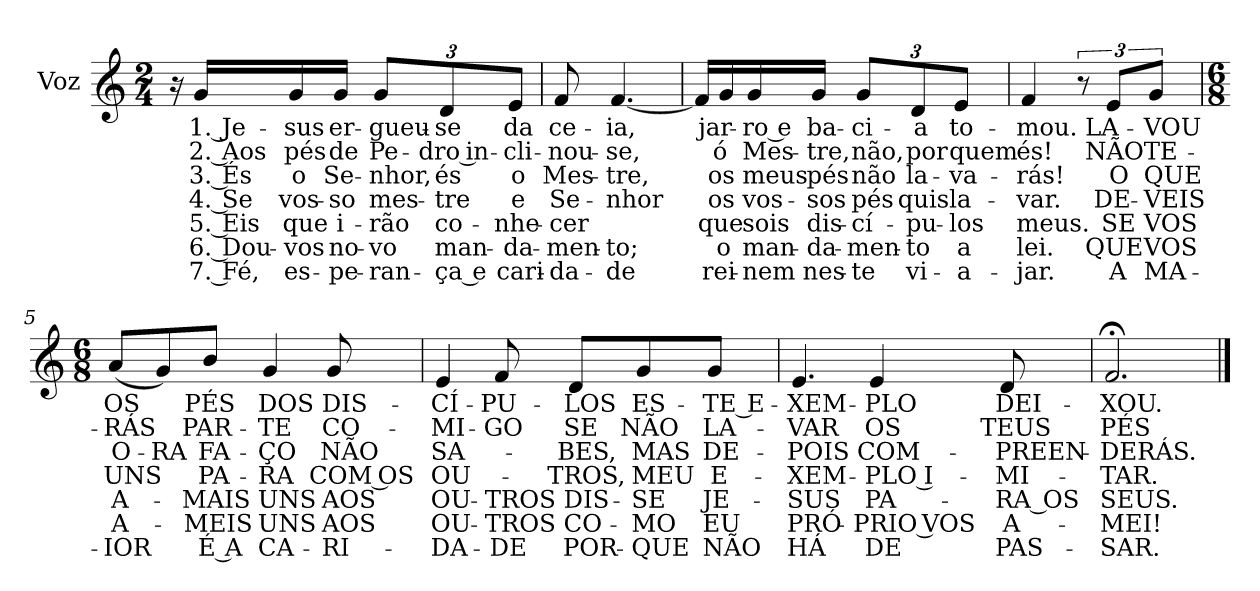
**kern	**text	**text	**text	**text	**text	**text	**text
*part1	*part1	*part1	*part1	*part1	*part1	*part1	*part1
*staff1	*staff1	*staff1	*staff1	*staff1	*staff1	*staff1	*staff1
*I"Voz	*	*	*	*	*	*	*
*I'Vo.	*	*	*	*	*	*	*
*clefG2	*	*	*	*	*	*	*
*k[]	*	*	*	*	*	*	*
*M2/4	*	*	*	*	*	*	*
*MM40	*	*	*	*	*	*	*
=1	=1	=1	=1	=1	=1	=1	=1
16r	.	.	.	.	.	.	.
!	!LO:LY:b	!LO:LY:b	!LO:LY:b	!LO:LY:b	!LO:LY:b	!LO:LY:b	!LO:LY:b
16g/LL	1. Je-	2. Aos	3. És	4. Se	5. Eis	6. Dou-	7. Fé,
!	!LO:LY:b	!LO:LY:b	!LO:LY:b	!LO:LY:b	!LO:LY:b	!LO:LY:b	!LO:LY:b
16g/	-sus	pés	o	vos-	que	-vos	es-
!	!LO:LY:b	!LO:LY:b	!LO:LY:b	!LO:LY:b	!LO:LY:b	!LO:LY:b	!LO:LY:b
16g/JJ	er-	de	Se-	-so	i-	no-	-pe-
*Xbrackettup	*	*	*	*	*	*	*
!	!LO:LY:b	!LO:LY:b	!LO:LY:b	!LO:LY:b	!LO:LY:b	!LO:LY:b	!LO:LY:b
12g/L	-gueu-	Pe-	-nhor,	mes-	-rão	-vo	-ran-
!	!LO:LY:b	!LO:LY:b	!LO:LY:b	!LO:LY:b	!LO:LY:b	!LO:LY:b	!LO:LY:b
12d/	-se	-dro in-	és	-tre	co-	man-	-ça e
!	!LO:LY:b	!LO:LY:b	!LO:LY:b	!LO:LY:b	!LO:LY:b	!LO:LY:b	!LO:LY:b
12e/J	da	-cli-	o	e	-nhe-	-da-	cari-
=2	=2	=2	=2	=2	=2	=2	=2
!	!LO:LY:b	!LO:LY:b	!LO:LY:b	!LO:LY:b	!LO:LY:b	!LO:LY:b	!LO:LY:b
8f/	ce-	-nou-	Mes-	Se-	-cer	-men-	-da-
!	!LO:LY:b	!LO:LY:b	!LO:LY:b	!LO:LY:b	!	!LO:LY:b	!LO:LY:b
[4.f/	-ia,	-se,	-tre,	-nhor	.	-to;	-de
=3	=3	=3	=3	=3	=3	=3	=3
16f/LL]	.	.	.	.	.	.	.
!	!LO:LY:b	!LO:LY:b	!LO:LY:b	!LO:LY:b	!LO:LY:b	!LO:LY:b	!LO:LY:b
16g/	jar-	ó	os	os	que	o	rei-
!	!LO:LY:b	!LO:LY:b	!LO:LY:b	!LO:LY:b	!LO:LY:b	!LO:LY:b	!LO:LY:b
16g/	-ro e	Mes-	meus	vos-	sois	man-	-nem
!	!LO:LY:b	!LO:LY:b	!LO:LY:b	!LO:LY:b	!LO:LY:b	!LO:LY:b	!LO:LY:b
16g/JJ	ba-	-tre,	pés	-sos	dis-	-da-	nes-
!	!LO:LY:b	!LO:LY:b	!LO:LY:b	!LO:LY:b	!LO:LY:b	!LO:LY:b	!LO:LY:b
12g/L	-ci-	não,	não	pés	-cí-	-men-	-te
!	!LO:LY:b	!LO:LY:b	!LO:LY:b	!LO:LY:b	!LO:LY:b	!LO:LY:b	!LO:LY:b
12d/	-a	por	la-	quis	-pu-	-to	vi-
!	!LO:LY:b	!LO:LY:b	!LO:LY:b	!LO:LY:b	!LO:LY:b	!LO:LY:b	!LO:LY:b
12e/J	to-	quem	-va-	la-	-los	a	-a-
!!LO:LB:g=z
=4	=4	=4	=4	=4	=4	=4	=4
!	!LO:LY:b	!LO:LY:b	!LO:LY:b	!LO:LY:b	!LO:LY:b	!LO:LY:b	!LO:LY:b
4f/	-mou.	és!	-rás!	-var.	meus.	lei.	-jar.
*brackettup	*	*	*	*	*	*	*
12r	.	.	.	.	.	.	.
!	!LO:LY:b	!LO:LY:b	!LO:LY:b	!LO:LY:b	!LO:LY:b	!LO:LY:b	!LO:LY:b
12e/L	LA-	NÃO	O	DE-	SE	QUE	A
!	!LO:LY:b	!LO:LY:b	!LO:LY:b	!LO:LY:b	!LO:LY:b	!LO:LY:b	!LO:LY:b
12g/J	-VOU	TE-	QUE	-VEIS	VOS	VOS	MA-
=5	=5	=5	=5	=5	=5	=5	=5
*M6/8	*	*	*	*	*	*	*
*MM75	*	*	*	*	*	*	*
!	!LO:LY:b	!LO:LY:b	!LO:LY:b	!LO:LY:b	!LO:LY:b	!LO:LY:b	!LO:LY:b
(<8a/L	OS	-RÁS	O-	UNS	A-	A-	-IOR
!	!	!	!LO:LY:b	!	!	!	!
8g/)	.	.	-RA	.	.	.	.
!	!LO:LY:b	!LO:LY:b	!LO:LY:b	!LO:LY:b	!LO:LY:b	!LO:LY:b	!LO:LY:b
8b/J	PÉS	-PAR-	FA-	PA-	-MAIS	-MEIS	É A
!	!LO:LY:b	!LO:LY:b	!LO:LY:b	!LO:LY:b	!LO:LY:b	!LO:LY:b	!LO:LY:b
4g/	DOS	-TE	-ÇO	-RA	UNS	UNS	CA-
!	!LO:LY:b	!LO:LY:b	!LO:LY:b	!LO:LY:b	!LO:LY:b	!LO:LY:b	!LO:LY:b
8g/	DIS-	CO-	NÃO	COM OS	AOS	AOS	-RI-
=6	=6	=6	=6	=6	=6	=6	=6
!	!LO:LY:b	!LO:LY:b	!LO:LY:b	!LO:LY:b	!LO:LY:b	!LO:LY:b	!LO:LY:b
4e/	-CÍ-	-MI-	SA-	OU-	OU-	OU-	-DA-
!	!LO:LY:b	!LO:LY:b	!	!	!LO:LY:b	!LO:LY:b	!LO:LY:b
8f/	-PU-	-GO	.	.	-TROS	-TROS	-DE
!	!LO:LY:b	!LO:LY:b	!LO:LY:b	!LO:LY:b	!LO:LY:b	!LO:LY:b	!LO:LY:b
8d/L	-LOS	SE	-BES,	-TROS,	DIS-	CO-	POR-
!	!LO:LY:b	!LO:LY:b	!LO:LY:b	!LO:LY:b	!LO:LY:b	!LO:LY:b	!LO:LY:b
8g/	ES-	NÃO	MAS	MEU	-SE	-MO	-QUE
!	!LO:LY:b	!LO:LY:b	!LO:LY:b	!LO:LY:b	!LO:LY:b	!LO:LY:b	!LO:LY:b
8g/J	-TE E-	LA-	DE-	E-	JE-	EU	NÃO
!!LO:LB:g=z
=7	=7	=7	=7	=7	=7	=7	=7
!	!LO:LY:b	!LO:LY:b	!LO:LY:b	!LO:LY:b	!LO:LY:b	!LO:LY:b	!LO:LY:b
4.e/	-XEM-	-VAR	-POIS	-XEM-	-SUS	PRÓ-	HÁ
!	!LO:LY:b	!LO:LY:b	!LO:LY:b	!LO:LY:b	!LO:LY:b	!LO:LY:b	!LO:LY:b
4e/	-PLO	OS	COM-	-PLO I-	PA-	-PRIO VOS	DE
!	!LO:LY:b	!LO:LY:b	!LO:LY:b	!LO:LY:b	!LO:LY:b	!LO:LY:b	!LO:LY:b
8d/	DEI-	TEUS	-PREEN-	-MI-	-RA OS	A-	PAS-
=8	=8	=8	=8	=8	=8	=8	=8
!	!LO:LY:b	!LO:LY:b	!LO:LY:b	!LO:LY:b	!LO:LY:b	!LO:LY:b	!LO:LY:b
2.f;</	-XOU.	PÉS	-DERÁS.	-TAR.	SEUS.	-MEI!	-SAR.
==	==	==	==	==	==	==	==
*-	*-	*-	*-	*-	*-	*-	*-
